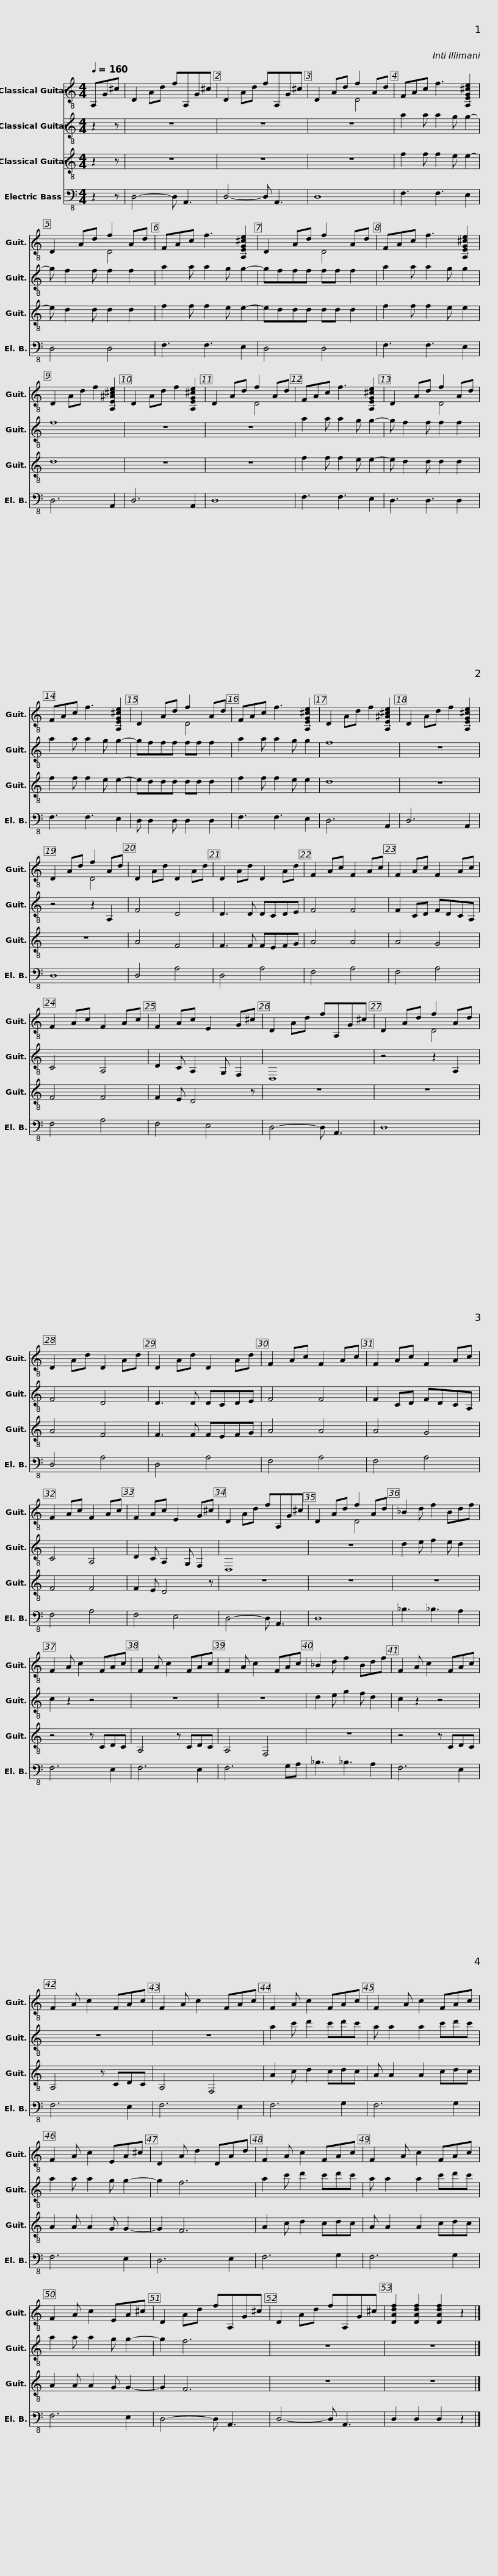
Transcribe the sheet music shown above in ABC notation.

X:1
%%score ( 1 2 ) 3 4 5
L:1/8
Q:1/4=160
M:4/4
I:linebreak $
K:C
V:1 treble-8
V:2 treble-8
V:3 treble-8
V:4 treble-8
V:5 bass-8
V:1
 A,G^c | D2 Ad fA,G^c | D2 Ad fA,G^c | D2 Ad f2 Ad | FAc f3 [A,EG^ce]2 |$ %5
 D2 Ad f2 Ad | FAc f3 [A,EG^ce]2 | D2 Ad f2 Ad | FAc f3 [A,EG^ce]2 | D2 Ad f2 [A,E^A^ce]2 | %10
 D2 Ad f2 [A,EG^ce]2 |$ D2 Ad f2 Ad | FAc f3 [A,EG^ce]2 | D2 Ad f2 Ad | FAc f3 [A,EG^ce]2 | %15
 D2 Ad f2 Ad | FAc f3 [A,EG^ce]2 |$ D2 Ad f2 [A,E^A^ce]2 | D2 Ad f2 [A,EG^ce]2 | D2 Ad f2 Ad | %20
 D2 Ad D2 Ad | D2 Ad D2 Ad | F2 Ac F2 Ac |$ F2 Ac F2 Ac | F2 Ac F2 Ac | %25
 F2 Ac E2 G^c | D2 Ad fA,G^c | D2 Ad f2 Ad |$ D2 Ad D2 Ad | D2 Ad D2 Ad | %30
 F2 Ac F2 Ac | F2 Ac F2 Ac | F2 Ac F2 Ac | F2 Ac E2 G^c |$ D2 Ad fA,G^c | %35
 D2 Ad f2 Ad | _B2 d f2 Bdf | F2 A c2 FAc | F2 A c2 FAc |$ F2 A c2 FAc | %40
 _B2 d f2 Bdf | F2 A c2 FAc | F2 A c2 FAc | F2 A c2 FAc |$ F2 A c2 FAc | %45
 F2 A c2 FAc | F2 A c2 EA^c | D2 A d2 DAd | F2 A c2 FAc |$ F2 A c2 FAc | %50
 F2 A c2 EA^c | D2 Ad fA,G^c | D2 Ad fA,G^c | [DAdf]2 [DAdf]2 [DAdf]2 z2 |] %54
V:2
 x3 | x8 | x8 | x4 D4 | x8 |$ %5
 x4 D4 | x8 | x4 D4 | x8 | x8 | %10
 x8 |$ x4 D4 | x8 | x4 D4 | x8 | %15
 x4 D4 | x8 |$ x8 | x8 | x4 D4 | %20
 x8 | x8 | x8 |$ x8 | x8 | %25
 x8 | x8 | x4 D4 |$ x8 | x8 | %30
 x8 | x8 | x8 | x8 |$ x8 | %35
 x4 D4 | x8 | x8 | x8 |$ x8 | %40
 x8 | x8 | x8 | x8 |$ x8 | %45
 x8 | x8 | x8 | x8 |$ x8 | %50
 x8 | x8 | x8 | x8 |] %54
V:3
 z2 z | z8 | z8 | z8 | a2 a a2 g g2- |$ %5
 g f2 f f2 f2 | a2 a a2 g g2- | gfff ff f2 | a2 a a2 g g2 | f8 | %10
 z8 |$ z8 | a2 a a2 g g2- | g f2 f f2 f2 | a2 a a2 g g2- | %15
 gfff ff f2 | a2 a a2 g g2 |$ f8 | z8 | z4 z2 A,2 | %20
 F4 D4 | D3 D DCDE | F4 F4 |$ F2 CD FDCA, | C4 A,4 | %25
 D2 C A,2 G, F,2 | D,8 | z4 z2 A,2 |$ F4 D4 | D3 D DCDE | %30
 F4 F4 | F2 CD FDCA, | C4 A,4 | D2 C A,2 G, F,2 |$ D,8 | %35
 z8 | d2 e f2 e d2 | c2 z2 z4 | z8 |$ z8 | %40
 d2 e g2 f d2 | c2 z2 z4 | z8 | z8 |$ a2 c' d'2 c'd'c' | %45
 a a2 a2 c'd'c' | a2 a a2 g g2- | g2 f6 | a2 c' d'2 c'd'c' |$ a a2 a2 c'd'c' | %50
 a2 a a2 g g2- | g2 f6 | z8 | z8 |] %54
V:4
 z2 z | z8 | z8 | z8 | f2 f f2 e e2- |$ %5
 e d2 d d2 d2 | f2 f f2 e e2- | eddd dd d2 | f2 f f2 e e2 | d8 | %10
 z8 |$ z8 | f2 f f2 e e2- | e d2 d d2 d2 | f2 f f2 e e2- | %15
 eddd dd d2 | f2 f f2 e e2 |$ d8 | z8 | z8 | %20
 A4 F4 | F3 F FEFG | A4 A4 |$ A4 G4 | F4 F4 | %25
 F2 E D4 z | z8 | z8 |$ A4 F4 | F3 F FEFG | %30
 A4 A4 | A4 G4 | F4 F4 | F2 E D4 z |$ z8 | %35
 z8 | z8 | z4 z CDC | A,4 z CDC |$ A,4 F,4 | %40
 z8 | z4 z CDC | A,4 z CDC | A,4 F,4 |$ A2 c d2 cdc | %45
 A A2 A2 cdc | A2 A A2 G G2- | G2 F6 | A2 c d2 cdc |$ A A2 A2 cdc | %50
 A2 A A2 G G2- | G2 F6 | z8 | z8 |] %54
V:5
 z2 z | D,4- D, A,,3 | D,4- D, A,,3 | D,8 | F,3 F,3 E,2 |$ %5
 D,4 D,4 | F,3 F,3 E,2 | D,4 D,4 | F,3 F,3 E,2 | D,6 A,,2 | %10
 D,6 A,,2 |$ D,8 | F,3 F,3 E,2 | D,3 D,3 D,2 | F,3 F,3 E,2 | %15
 D, D,2 D, D,2 D,2 | F,3 F,3 E,2 |$ D,6 A,,2 | D,6 A,,2 | D,8 | %20
 D,4 A,4 | D,4 A,4 | F,4 A,4 |$ F,4 A,4 | F,4 A,4 | %25
 F,4 E,4 | D,4- D, A,,3 | D,8 |$ D,4 A,4 | D,4 A,4 | %30
 F,4 A,4 | F,4 A,4 | F,4 A,4 | F,4 E,4 |$ D,4- D, A,,3 | %35
 D,8 | _B,3 _B,3 A,2 | F,6 E,2 | F,6 E,2 |$ F,6 G,A, | %40
 _B,3 _B,3 A,2 | F,6 E,2 | F,6 E,2 | F,6 E,2 |$ F,6 G,2 | %45
 F,6 G,2 | F,6 E,2 | D,6 E,2 | F,6 G,2 |$ F,6 G,2 | %50
 F,6 E,2 | D,4- D, A,,3 | D,4- D, A,,3 | D,2 D,2 D,2 z2 |] %54
